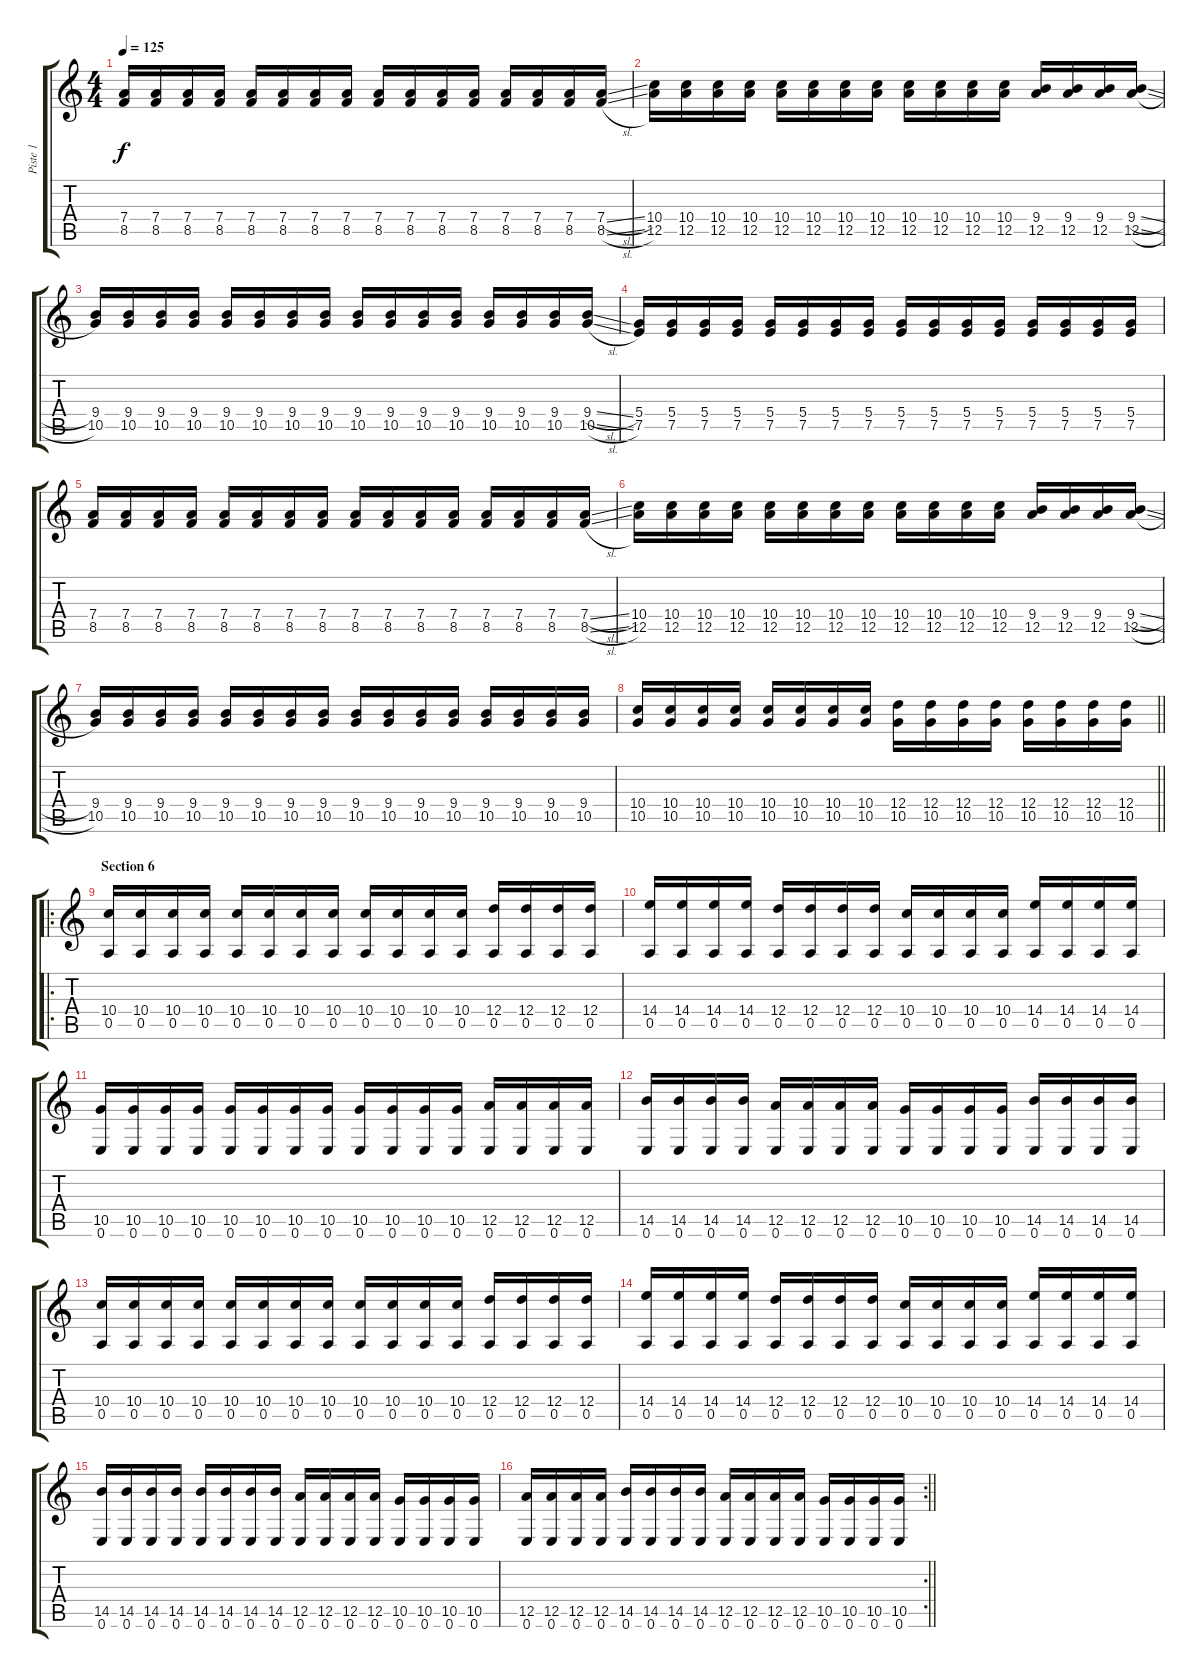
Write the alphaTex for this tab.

\track ("Piste 1" "Piste 1") {instrument distortionguitar}
\staff {score tabs}
\tuning (E4 B3 G3 D3 A2 E2) {hide}
\ts (4 4)
\tempo 125
\clef g2
\ks c
(7.4 8.5).16{dy f} (7.4 8.5).16 (7.4 8.5).16 (7.4 8.5).16 (7.4 8.5).16 (7.4 8.5).16 (7.4 8.5).16 (7.4 8.5).16 (7.4 8.5).16 (7.4 8.5).16 (7.4 8.5).16 (7.4 8.5).16 (7.4 8.5).16 (7.4 8.5).16 (7.4 8.5).16 (7.4{sl} 8.5{sl}).16 |
(10.4 12.5).16 (10.4 12.5).16 (10.4 12.5).16 (10.4 12.5).16 (10.4 12.5).16 (10.4 12.5).16 (10.4 12.5).16 (10.4 12.5).16 (10.4 12.5).16 (10.4 12.5).16 (10.4 12.5).16 (10.4 12.5).16 (9.4 12.5).16 (9.4 12.5).16 (9.4 12.5).16 (9.4{sl} 12.5{sl}).16 |
(9.4 10.5).16 (9.4 10.5).16 (9.4 10.5).16 (9.4 10.5).16 (9.4 10.5).16 (9.4 10.5).16 (9.4 10.5).16 (9.4 10.5).16 (9.4 10.5).16 (9.4 10.5).16 (9.4 10.5).16 (9.4 10.5).16 (9.4 10.5).16 (9.4 10.5).16 (9.4 10.5).16 (9.4{sl} 10.5{sl}).16 |
(5.4 7.5).16 (5.4 7.5).16 (5.4 7.5).16 (5.4 7.5).16 (5.4 7.5).16 (5.4 7.5).16 (5.4 7.5).16 (5.4 7.5).16 (5.4 7.5).16 (5.4 7.5).16 (5.4 7.5).16 (5.4 7.5).16 (5.4 7.5).16 (5.4 7.5).16 (5.4 7.5).16 (5.4 7.5).16 |
(7.4 8.5).16 (7.4 8.5).16 (7.4 8.5).16 (7.4 8.5).16 (7.4 8.5).16 (7.4 8.5).16 (7.4 8.5).16 (7.4 8.5).16 (7.4 8.5).16 (7.4 8.5).16 (7.4 8.5).16 (7.4 8.5).16 (7.4 8.5).16 (7.4 8.5).16 (7.4 8.5).16 (7.4{sl} 8.5{sl}).16 |
(10.4 12.5).16 (10.4 12.5).16 (10.4 12.5).16 (10.4 12.5).16 (10.4 12.5).16 (10.4 12.5).16 (10.4 12.5).16 (10.4 12.5).16 (10.4 12.5).16 (10.4 12.5).16 (10.4 12.5).16 (10.4 12.5).16 (9.4 12.5).16 (9.4 12.5).16 (9.4 12.5).16 (9.4{sl} 12.5{sl}).16 |
(9.4 10.5).16 (9.4 10.5).16 (9.4 10.5).16 (9.4 10.5).16 (9.4 10.5).16 (9.4 10.5).16 (9.4 10.5).16 (9.4 10.5).16 (9.4 10.5).16 (9.4 10.5).16 (9.4 10.5).16 (9.4 10.5).16 (9.4 10.5).16 (9.4 10.5).16 (9.4 10.5).16 (9.4 10.5).16 |
\barLineRight lightlight
(10.4 10.5).16 (10.4 10.5).16 (10.4 10.5).16 (10.4 10.5).16 (10.4 10.5).16 (10.4 10.5).16 (10.4 10.5).16 (10.4 10.5).16 (12.4 10.5).16 (12.4 10.5).16 (12.4 10.5).16 (12.4 10.5).16 (12.4 10.5).16 (12.4 10.5).16 (12.4 10.5).16 (12.4 10.5).16 |
\ro
\section ("" "Section 6")
(10.4 0.5).16 (10.4 0.5).16 (10.4 0.5).16 (10.4 0.5).16 (10.4 0.5).16 (10.4 0.5).16 (10.4 0.5).16 (10.4 0.5).16 (10.4 0.5).16 (10.4 0.5).16 (10.4 0.5).16 (10.4 0.5).16 (12.4 0.5).16 (12.4 0.5).16 (12.4 0.5).16 (12.4 0.5).16 |
(14.4 0.5).16 (14.4 0.5).16 (14.4 0.5).16 (14.4 0.5).16 (12.4 0.5).16 (12.4 0.5).16 (12.4 0.5).16 (12.4 0.5).16 (10.4 0.5).16 (10.4 0.5).16 (10.4 0.5).16 (10.4 0.5).16 (14.4 0.5).16 (14.4 0.5).16 (14.4 0.5).16 (14.4 0.5).16 |
(10.5 0.6).16 (10.5 0.6).16 (10.5 0.6).16 (10.5 0.6).16 (10.5 0.6).16 (10.5 0.6).16 (10.5 0.6).16 (10.5 0.6).16 (10.5 0.6).16 (10.5 0.6).16 (10.5 0.6).16 (10.5 0.6).16 (12.5 0.6).16 (12.5 0.6).16 (12.5 0.6).16 (12.5 0.6).16 |
(14.5 0.6).16 (14.5 0.6).16 (14.5 0.6).16 (14.5 0.6).16 (12.5 0.6).16 (12.5 0.6).16 (12.5 0.6).16 (12.5 0.6).16 (10.5 0.6).16 (10.5 0.6).16 (10.5 0.6).16 (10.5 0.6).16 (14.5 0.6).16 (14.5 0.6).16 (14.5 0.6).16 (14.5 0.6).16 |
(10.4 0.5).16 (10.4 0.5).16 (10.4 0.5).16 (10.4 0.5).16 (10.4 0.5).16 (10.4 0.5).16 (10.4 0.5).16 (10.4 0.5).16 (10.4 0.5).16 (10.4 0.5).16 (10.4 0.5).16 (10.4 0.5).16 (12.4 0.5).16 (12.4 0.5).16 (12.4 0.5).16 (12.4 0.5).16 |
(14.4 0.5).16 (14.4 0.5).16 (14.4 0.5).16 (14.4 0.5).16 (12.4 0.5).16 (12.4 0.5).16 (12.4 0.5).16 (12.4 0.5).16 (10.4 0.5).16 (10.4 0.5).16 (10.4 0.5).16 (10.4 0.5).16 (14.4 0.5).16 (14.4 0.5).16 (14.4 0.5).16 (14.4 0.5).16 |
(14.5 0.6).16 (14.5 0.6).16 (14.5 0.6).16 (14.5 0.6).16 (14.5 0.6).16 (14.5 0.6).16 (14.5 0.6).16 (14.5 0.6).16 (12.5 0.6).16 (12.5 0.6).16 (12.5 0.6).16 (12.5 0.6).16 (10.5 0.6).16 (10.5 0.6).16 (10.5 0.6).16 (10.5 0.6).16 |
\rc 2
\barLineRight lightlight
(12.5 0.6).16 (12.5 0.6).16 (12.5 0.6).16 (12.5 0.6).16 (14.5 0.6).16 (14.5 0.6).16 (14.5 0.6).16 (14.5 0.6).16 (12.5 0.6).16 (12.5 0.6).16 (12.5 0.6).16 (12.5 0.6).16 (10.5 0.6).16 (10.5 0.6).16 (10.5 0.6).16 (10.5 0.6).16
